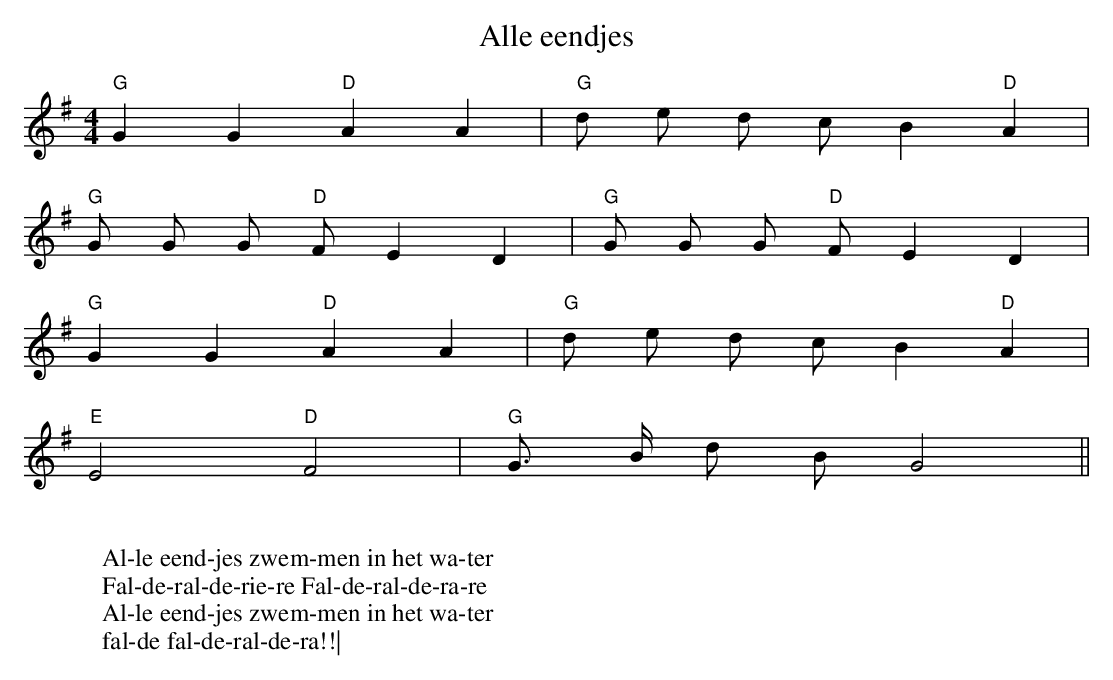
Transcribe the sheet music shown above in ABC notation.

X:1
T: Alle eendjes
M: 4/4
L: 1/8
K: G
"G"G2 G2 "D"A2 A2| "G"d e d c B2 "D"A2|
"G" G G G "D"F E2 D2|"G" G G G "D"F E2 D2|
"G"G2 G2 "D"A2 A2| "G"d e d c B2 "D"A2|
"E"E4 "D"F4| "G"G> B d B G4||
W:
W: Al-le eend-jes zwem-men in het wa-ter
W: Fal-de-ral-de-rie-re Fal-de-ral-de-ra-re
W: Al-le eend-jes zwem-men in het wa-ter
W: fal-de fal-de-ral-de-ra\!!|
